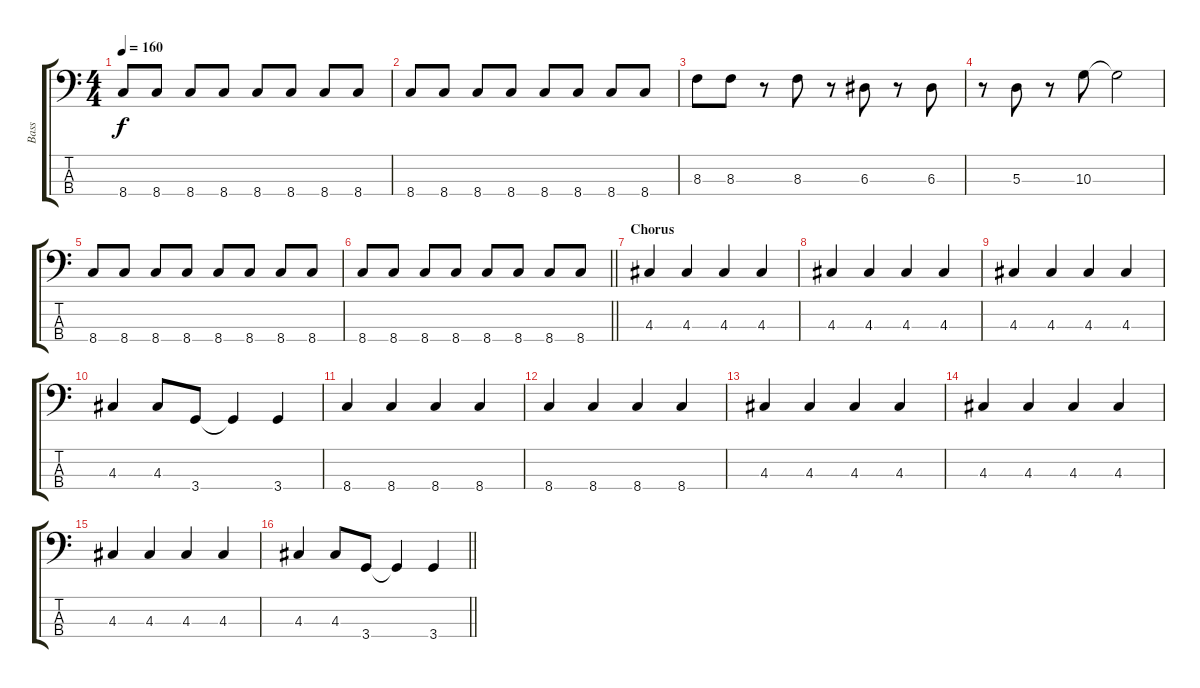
\track ("Bass" "Bass") {instrument electricbassfinger}
\staff {score tabs}
\tuning (G2 D2 A1 E1) {hide}
\ts (4 4)
\tempo 160
\clef f4
\ks c
8.4.8{dy f} 8.4.8 8.4.8 8.4.8 8.4.8 8.4.8 8.4.8 8.4.8 |
8.4.8 8.4.8 8.4.8 8.4.8 8.4.8 8.4.8 8.4.8 8.4.8 |
8.3.8 8.3.8 r.8 8.3.8 r.8 6.3.8 r.8 6.3.8 |
r.8 5.3.8 r.8 10.3.8 10.3{t}.2 |
8.4.8 8.4.8 8.4.8 8.4.8 8.4.8 8.4.8 8.4.8 8.4.8 |
\barLineRight lightlight
8.4.8 8.4.8 8.4.8 8.4.8 8.4.8 8.4.8 8.4.8 8.4.8 |
\section ("" "Chorus")
4.3.4 4.3.4 4.3.4 4.3.4 |
4.3.4 4.3.4 4.3.4 4.3.4 |
4.3.4 4.3.4 4.3.4 4.3.4 |
4.3.4 4.3.8 3.4.8 3.4{t}.4 3.4.4 |
8.4.4 8.4.4 8.4.4 8.4.4 |
8.4.4 8.4.4 8.4.4 8.4.4 |
4.3.4 4.3.4 4.3.4 4.3.4 |
4.3.4 4.3.4 4.3.4 4.3.4 |
4.3.4 4.3.4 4.3.4 4.3.4 |
\barLineRight lightlight
4.3.4 4.3.8 3.4.8 3.4{t}.4 3.4.4
